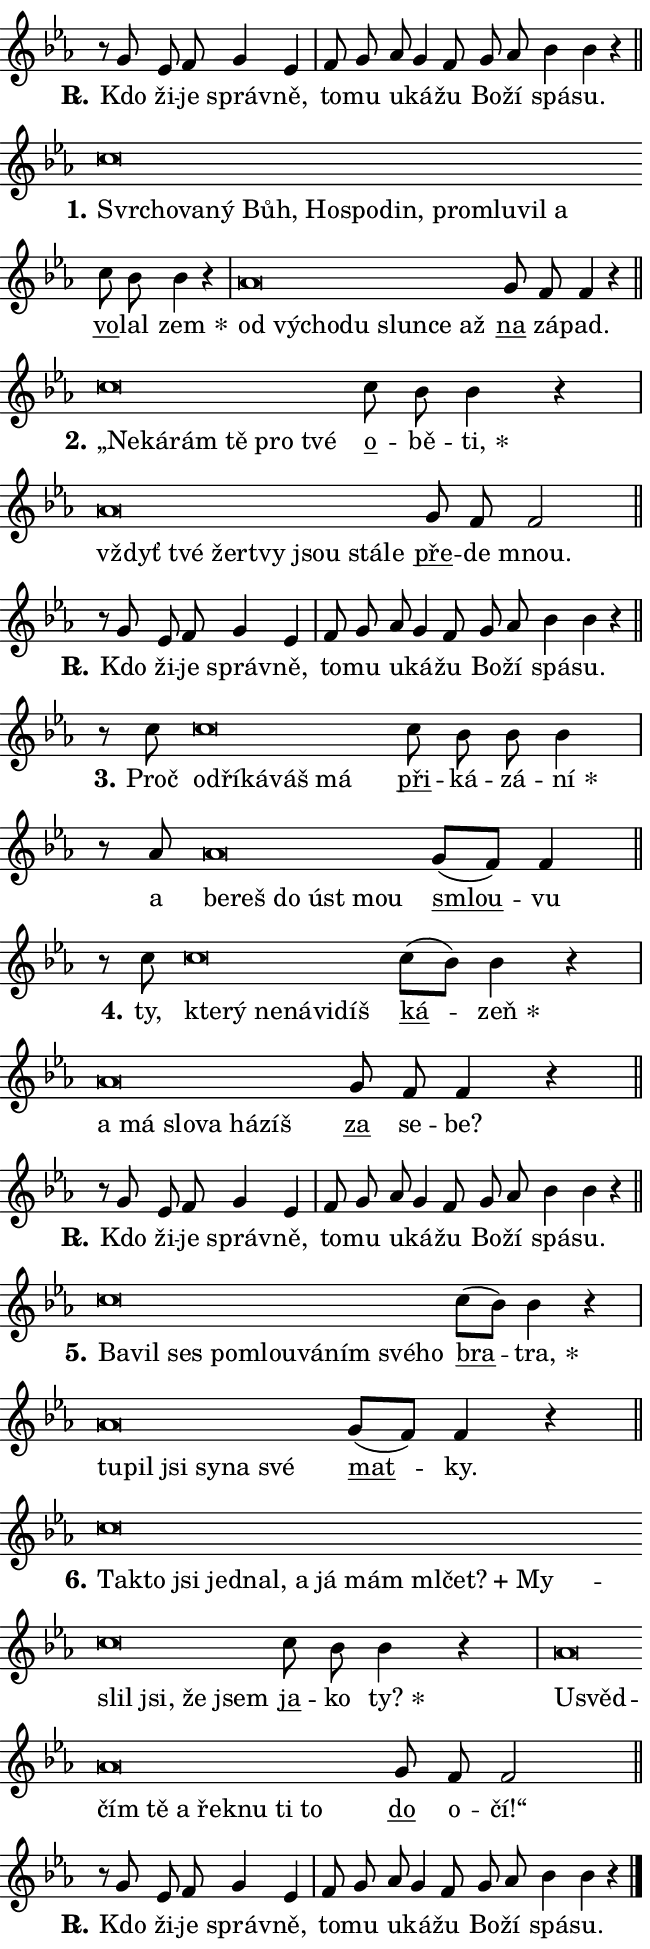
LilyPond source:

\version "2.24.0"
\header { tagline = "" }
\paper {
  indent = 0\cm
  top-margin = 0\cm
  right-margin = 0.13\cm % to fit lyric hyphens
  bottom-margin = 0\cm
  left-margin = 0\cm
  paper-width = 11\cm
  page-breaking = #ly:one-page-breaking
  system-system-spacing.basic-distance = #11
  score-system-spacing.basic-distance = #11
  ragged-last = ##f
}


%% Author: Thomas Morley
%% https://lists.gnu.org/archive/html/lilypond-user/2020-05/msg00002.html
#(define (line-position grob)
"Returns position of @var[grob} in current system:
   @code{'start}, if at first time-step
   @code{'end}, if at last time-step
   @code{'middle} otherwise
"
  (let* ((col (ly:item-get-column grob))
         (ln (ly:grob-object col 'left-neighbor))
         (rn (ly:grob-object col 'right-neighbor))
         (col-to-check-left (if (ly:grob? ln) ln col))
         (col-to-check-right (if (ly:grob? rn) rn col))
         (break-dir-left
           (and
             (ly:grob-property col-to-check-left 'non-musical #f)
             (ly:item-break-dir col-to-check-left)))
         (break-dir-right
           (and
             (ly:grob-property col-to-check-right 'non-musical #f)
             (ly:item-break-dir col-to-check-right))))
        (cond ((eqv? 1 break-dir-left) 'start)
              ((eqv? -1 break-dir-right) 'end)
              (else 'middle))))

#(define (tranparent-at-line-position vctor)
  (lambda (grob)
  "Relying on @code{line-position} select the relevant enry from @var{vctor}.
Used to determine transparency,"
    (case (line-position grob)
      ((end) (not (vector-ref vctor 0)))
      ((middle) (not (vector-ref vctor 1)))
      ((start) (not (vector-ref vctor 2))))))

noteHeadBreakVisibility =
#(define-music-function (break-visibility)(vector?)
"Makes @code{NoteHead}s transparent relying on @var{break-visibility}"
#{
  \override NoteHead.transparent =
    #(tranparent-at-line-position break-visibility)
#})

#(define delete-ledgers-for-transparent-note-heads
  (lambda (grob)
    "Reads whether a @code{NoteHead} is transparent.
If so this @code{NoteHead} is removed from @code{'note-heads} from
@var{grob}, which is supposed to be @code{LedgerLineSpanner}.
As a result ledgers are not printed for this @code{NoteHead}"
    (let* ((nhds-array (ly:grob-object grob 'note-heads))
           (nhds-list
             (if (ly:grob-array? nhds-array)
                 (ly:grob-array->list nhds-array)
                 '()))
           ;; Relies on the transparent-property being done before
           ;; Staff.LedgerLineSpanner.after-line-breaking is executed.
           ;; This is fragile ...
           (to-keep
             (remove
               (lambda (nhd)
                 (ly:grob-property nhd 'transparent #f))
               nhds-list)))
      ;; TODO find a better method to iterate over grob-arrays, similiar
      ;; to filter/remove etc for lists
      ;; For now rebuilt from scratch
      (set! (ly:grob-object grob 'note-heads)  '())
      (for-each
        (lambda (nhd)
          (ly:pointer-group-interface::add-grob grob 'note-heads nhd))
        to-keep))))

squashNotes = {
  \override NoteHead.X-extent = #'(-0.2 . 0.2)
  \override NoteHead.Y-extent = #'(-0.75 . 0)
  \override NoteHead.stencil =
    #(lambda (grob)
       (let ((pos (ly:grob-property grob 'staff-position)))
         (begin
           (if (< pos -7) (display "ERROR: Lower brevis then expected\n") (display ""))
           (if (<= pos -6) ly:text-interface::print ly:note-head::print))))
}
unSquashNotes = {
  \revert NoteHead.X-extent
  \revert NoteHead.Y-extent
  \revert NoteHead.stencil
}

hideNotes = \noteHeadBreakVisibility #begin-of-line-visible
unHideNotes = \noteHeadBreakVisibility #all-visible

% work-around for resetting accidentals
% https://lilypond.org/doc/v2.23/Documentation/notation/displaying-rhythms#unmetered-music
cadenzaMeasure = {
  \cadenzaOff
  \partial 1024 s1024
  \cadenzaOn
}

#(define-markup-command (accent layout props text) (markup?)
  "Underline accented syllable"
  (interpret-markup layout props
    #{\markup \override #'(offset . 4.3) \underline { #text }#}))

responsum = \markup \concat {
  "R" \hspace #-1.05 \path #0.1 #'((moveto 0 0.07) (lineto 0.9 0.8)) \hspace #0.05 "."
}

spaceSize = #0.6828661417322834 % exact space size for TeX Gyre Schola

\layout {
  \context {
    \Staff
    \remove "Time_signature_engraver"
    \override LedgerLineSpanner.after-line-breaking = #delete-ledgers-for-transparent-note-heads
  }
  \context {
    \Lyrics {
      \override LyricSpace.minimum-distance = \spaceSize
      \override LyricText.font-name = #"TeX Gyre Schola"
      \override LyricText.font-size = 1
      \override StanzaNumber.font-name = #"TeX Gyre Schola Bold"
      \override StanzaNumber.font-size = 1
    }
  }
  \context {
    \Score 
    \override NoteHead.text =
      #(lambda (grob) 
        (let ((pos (ly:grob-property grob 'staff-position)))
          #{\markup {
            \combine
              \halign #-0.55 \raise #(if (= pos -6) 0 0.5) \override #'(thickness . 2) \draw-line #'(3.2 . 0)
              \musicglyph "noteheads.sM1"
          }#}))
  }
}

% magnetic-lyrics.ily
%
%   written by
%     Jean Abou Samra <jean@abou-samra.fr>
%     Werner Lemberg <wl@gnu.org>
%
%   adapted by
%     Jiri Hon <jiri.hon@gmail.com>
%
% Version 2022-Apr-15

% https://www.mail-archive.com/lilypond-user@gnu.org/msg149350.html

#(define (Left_hyphen_pointer_engraver context)
   "Collect syllable-hyphen-syllable occurrences in lyrics and store
them in properties.  This engraver only looks to the left.  For
example, if the lyrics input is @code{foo -- bar}, it does the
following.

@itemize @bullet
@item
Set the @code{text} property of the @code{LyricHyphen} grob between
@q{foo} and @q{bar} to @code{foo}.

@item
Set the @code{left-hyphen} property of the @code{LyricText} grob with
text @q{foo} to the @code{LyricHyphen} grob between @q{foo} and
@q{bar}.
@end itemize

Use this auxiliary engraver in combination with the
@code{lyric-@/text::@/apply-@/magnetic-@/offset!} hook."
   (let ((hyphen #f)
         (text #f))
     (make-engraver
      (acknowledgers
       ((lyric-syllable-interface engraver grob source-engraver)
        (set! text grob)))
      (end-acknowledgers
       ((lyric-hyphen-interface engraver grob source-engraver)
        ;(when (not (grob::has-interface grob 'lyric-space-interface))
          (set! hyphen grob)));)
      ((stop-translation-timestep engraver)
       (when (and text hyphen)
         (ly:grob-set-object! text 'left-hyphen hyphen))
       (set! text #f)
       (set! hyphen #f)))))

#(define (lyric-text::apply-magnetic-offset! grob)
   "If the space between two syllables is less than the value in
property @code{LyricText@/.details@/.squash-threshold}, move the right
syllable to the left so that it gets concatenated with the left
syllable.

Use this function as a hook for
@code{LyricText@/.after-@/line-@/breaking} if the
@code{Left_@/hyphen_@/pointer_@/engraver} is active."
   (let ((hyphen (ly:grob-object grob 'left-hyphen #f)))
     (when hyphen
       (let ((left-text (ly:spanner-bound hyphen LEFT)))
         (when (grob::has-interface left-text 'lyric-syllable-interface)
           (let* ((common (ly:grob-common-refpoint grob left-text X))
                  (this-x-ext (ly:grob-extent grob common X))
                  (left-x-ext
                   (begin
                     ;; Trigger magnetism for left-text.
                     (ly:grob-property left-text 'after-line-breaking)
                     (ly:grob-extent left-text common X)))
                  ;; `delta` is the gap width between two syllables.
                  (delta (- (interval-start this-x-ext)
                            (interval-end left-x-ext)))
                  (details (ly:grob-property grob 'details))
                  (threshold (assoc-get 'squash-threshold details 0.2)))
             (when (< delta threshold)
               (let* (;; We have to manipulate the input text so that
                      ;; ligatures crossing syllable boundaries are not
                      ;; disabled.  For languages based on the Latin
                      ;; script this is essentially a beautification.
                      ;; However, for non-Western scripts it can be a
                      ;; necessity.
                      (lt (ly:grob-property left-text 'text))
                      (rt (ly:grob-property grob 'text))
                      (is-space (grob::has-interface hyphen 'lyric-space-interface))
                      (space (if is-space " " ""))
                      (extra-delta (if is-space spaceSize 0))
                      ;; Append new syllable.
                      (ltrt-space (if (and (string? lt) (string? rt))
                                (string-append lt space rt)
                                (make-concat-markup (list lt space rt))))
                      ;; Right-align `ltrt` to the right side.
                      (ltrt-space-markup (grob-interpret-markup
                               grob
                               (make-translate-markup
                                (cons (interval-length this-x-ext) 0)
                                (make-right-align-markup ltrt-space)))))
                 (begin
                   ;; Don't print `left-text`.
                   (ly:grob-set-property! left-text 'stencil #f)
                   ;; Set text and stencil (which holds all collected
                   ;; syllables so far) and shift it to the left.
                   (ly:grob-set-property! grob 'text ltrt-space)
                   (ly:grob-set-property! grob 'stencil ltrt-space-markup)
                   (ly:grob-translate-axis! grob (- (- delta extra-delta)) X))))))))))


#(define (lyric-hyphen::displace-bounds-first grob)
   ;; Make very sure this callback isn't triggered too early.
   (let ((left (ly:spanner-bound grob LEFT))
         (right (ly:spanner-bound grob RIGHT)))
     (ly:grob-property left 'after-line-breaking)
     (ly:grob-property right 'after-line-breaking)
     (ly:lyric-hyphen::print grob)))

squashThreshold = #0.4

\layout {
  \context {
    \Lyrics
    \consists #Left_hyphen_pointer_engraver
    \override LyricText.after-line-breaking =
      #lyric-text::apply-magnetic-offset!
    \override LyricHyphen.stencil = #lyric-hyphen::displace-bounds-first
    \override LyricText.details.squash-threshold = \squashThreshold
    \override LyricHyphen.minimum-distance = 0
    \override LyricHyphen.minimum-length = \squashThreshold
  }
}

squashText = \override LyricText.details.squash-threshold = 9999
unSquashText = \override LyricText.details.squash-threshold = \squashThreshold

leftText = \override LyricText.self-alignment-X = #LEFT
unLeftText = \revert LyricText.self-alignment-X

starOffset = #(lambda (grob) 
                (let ((x_offset (ly:self-alignment-interface::aligned-on-x-parent grob)))
                  (if (= x_offset 0) 0 (+ x_offset 1.2))))

star = #(define-music-function (syllable)(string?)
"Append star separator at the end of a syllable"
#{
  \once \override LyricText.X-offset = #starOffset
  \lyricmode { \markup {
    #syllable
    \override #'((font-name . "TeX Gyre Schola Bold")) \hspace #0.2 \lower #0.65 \larger "*"
  } }
#})

starAccent = #(define-music-function (syllable)(string?)
"Append star separator at the end of a syllable and make accent"
#{
  \once \override LyricText.X-offset = #starOffset
  \lyricmode { \markup {
    \accent #syllable
    \override #'((font-name . "TeX Gyre Schola Bold")) \hspace #0.2 \lower #0.65 \larger "*"
  } }
#})

breath = #(define-music-function (syllable)(string?)
"Append breathing indicator at the end of a syllable"
#{
  \lyricmode { \markup { #syllable "+" } }
#})

optionalBreath = #(define-music-function (syllable)(string?)
"Append optional breathing indicator at the end of a syllable"
#{
  \lyricmode { \markup { #syllable "(+)" } }
#})


\score {
    <<
        \new Voice = "melody" { \cadenzaOn \key es \major \relative { r8 g' es f g4 es \cadenzaMeasure \bar "|" f8 g \bar "" as g4 f8 \bar "" g as \bar "" bes4 bes r \cadenzaMeasure \bar "||" \break } }
        \new Lyrics \lyricsto "melody" { \lyricmode { \set stanza = \responsum
Kdo ži -- je správ -- ně, to -- mu u -- ká -- žu Bo -- ží spá -- su. } }
    >>
    \layout {}
}

\score {
    <<
        \new Voice = "melody" { \cadenzaOn \key es \major \relative { \squashNotes c''\breve*1/16 \hideNotes \breve*1/16 \bar "" \breve*1/16 \bar "" \breve*1/16 \bar "" \breve*1/16 \bar "" \breve*1/16 \bar "" \breve*1/16 \bar "" \breve*1/16 \bar "" \breve*1/16 \bar "" \breve*1/16 \bar "" \breve*1/16 \breve*1/16 \bar "" \unHideNotes \unSquashNotes \bar "" c8 bes bes4 r \cadenzaMeasure \bar "|" \squashNotes as\breve*1/16 \hideNotes \breve*1/16 \bar "" \breve*1/16 \bar "" \breve*1/16 \bar "" \breve*1/16 \bar "" \breve*1/16 \breve*1/16 \bar "" \unHideNotes \unSquashNotes \bar "" g8 f f4 r \cadenzaMeasure \bar "||" \break } }
        \new Lyrics \lyricsto "melody" { \lyricmode { \set stanza = "1."
\leftText Svr -- \squashText cho -- va -- ný Bůh, Ho -- spo -- din, pro -- mlu -- vil a \unLeftText \unSquashText \markup \accent vo -- lal \star zem \leftText od \squashText vý -- cho -- du slun -- ce až \unLeftText \unSquashText \markup \accent na zá -- pad. } }
    >>
    \layout {}
}

\score {
    <<
        \new Voice = "melody" { \cadenzaOn \key es \major \relative { \squashNotes c''\breve*1/16 \hideNotes \breve*1/16 \bar "" \breve*1/16 \bar "" \breve*1/16 \bar "" \breve*1/16 \breve*1/16 \bar "" \unHideNotes \unSquashNotes \bar "" c8 bes bes4 r \cadenzaMeasure \bar "|" \squashNotes as\breve*1/16 \hideNotes \breve*1/16 \bar "" \breve*1/16 \bar "" \breve*1/16 \bar "" \breve*1/16 \bar "" \breve*1/16 \breve*1/16 \bar "" \unHideNotes \unSquashNotes \bar "" g8 f f2 \cadenzaMeasure \bar "||" \break } }
        \new Lyrics \lyricsto "melody" { \lyricmode { \set stanza = "2."
\leftText „Ne -- \squashText ká -- rám tě pro tvé \unLeftText \unSquashText \markup \accent o -- bě -- \star ti, \leftText vždyť \squashText tvé žer -- tvy jsou stá -- le \unLeftText \unSquashText \markup \accent pře -- de mnou. } }
    >>
    \layout {}
}

\score {
    <<
        \new Voice = "melody" { \cadenzaOn \key es \major \relative { r8 g' es f g4 es \cadenzaMeasure \bar "|" f8 g \bar "" as g4 f8 \bar "" g as \bar "" bes4 bes r \cadenzaMeasure \bar "||" \break } }
        \new Lyrics \lyricsto "melody" { \lyricmode { \set stanza = \responsum
Kdo ži -- je správ -- ně, to -- mu u -- ká -- žu Bo -- ží spá -- su. } }
    >>
    \layout {}
}

\score {
    <<
        \new Voice = "melody" { \cadenzaOn \key es \major \relative { r8 c''8 \squashNotes c\breve*1/16 \hideNotes \breve*1/16 \bar "" \breve*1/16 \bar "" \breve*1/16 \breve*1/16 \bar "" \unHideNotes \unSquashNotes \bar "" c8 bes bes bes4 \cadenzaMeasure \bar "|" r8 as8 \squashNotes as\breve*1/16 \hideNotes \breve*1/16 \bar "" \breve*1/16 \bar "" \breve*1/16 \breve*1/16 \bar "" \unHideNotes \unSquashNotes \bar "" g8[( f)] f4 \cadenzaMeasure \bar "||" \break } }
        \new Lyrics \lyricsto "melody" { \lyricmode { \set stanza = "3."
Proč \leftText od -- \squashText ří -- ká -- váš má \unLeftText \unSquashText \markup \accent při -- ká -- zá -- \star ní a \leftText be -- \squashText reš do úst mou \unLeftText \unSquashText \markup \accent smlou -- vu } }
    >>
    \layout {}
}

\score {
    <<
        \new Voice = "melody" { \cadenzaOn \key es \major \relative { r8 c''8 \squashNotes c\breve*1/16 \hideNotes \breve*1/16 \bar "" \breve*1/16 \bar "" \breve*1/16 \bar "" \breve*1/16 \breve*1/16 \bar "" \unHideNotes \unSquashNotes \bar "" c8[( bes)] bes4 r \cadenzaMeasure \bar "|" \squashNotes as\breve*1/16 \hideNotes \breve*1/16 \bar "" \breve*1/16 \bar "" \breve*1/16 \bar "" \breve*1/16 \breve*1/16 \bar "" \unHideNotes \unSquashNotes \bar "" g8 f f4 r \cadenzaMeasure \bar "||" \break } }
        \new Lyrics \lyricsto "melody" { \lyricmode { \set stanza = "4."
ty, \leftText kte -- \squashText rý ne -- ná -- vi -- díš \unLeftText \unSquashText \markup \accent ká -- \star zeň \leftText a \squashText má slo -- va há -- zíš \unLeftText \unSquashText \markup \accent za se -- be? } }
    >>
    \layout {}
}

\score {
    <<
        \new Voice = "melody" { \cadenzaOn \key es \major \relative { r8 g' es f g4 es \cadenzaMeasure \bar "|" f8 g \bar "" as g4 f8 \bar "" g as \bar "" bes4 bes r \cadenzaMeasure \bar "||" \break } }
        \new Lyrics \lyricsto "melody" { \lyricmode { \set stanza = \responsum
Kdo ži -- je správ -- ně, to -- mu u -- ká -- žu Bo -- ží spá -- su. } }
    >>
    \layout {}
}

\score {
    <<
        \new Voice = "melody" { \cadenzaOn \key es \major \relative { \squashNotes c''\breve*1/16 \hideNotes \breve*1/16 \bar "" \breve*1/16 \bar "" \breve*1/16 \bar "" \breve*1/16 \bar "" \breve*1/16 \bar "" \breve*1/16 \bar "" \breve*1/16 \breve*1/16 \bar "" \unHideNotes \unSquashNotes \bar "" c8[( bes)] bes4 r \cadenzaMeasure \bar "|" \squashNotes as\breve*1/16 \hideNotes \breve*1/16 \bar "" \breve*1/16 \bar "" \breve*1/16 \bar "" \breve*1/16 \breve*1/16 \bar "" \unHideNotes \unSquashNotes \bar "" g8[( f)] f4 r \cadenzaMeasure \bar "||" \break } }
        \new Lyrics \lyricsto "melody" { \lyricmode { \set stanza = "5."
\leftText Ba -- \squashText vil ses po -- mlou -- vá -- ním své -- ho \unLeftText \unSquashText \markup \accent bra -- \star tra, \leftText tu -- \squashText pil jsi sy -- na své \unLeftText \unSquashText \markup \accent mat -- ky. } }
    >>
    \layout {}
}

\score {
    <<
        \new Voice = "melody" { \cadenzaOn \key es \major \relative { \squashNotes c''\breve*1/16 \hideNotes \breve*1/16 \bar "" \breve*1/16 \bar "" \breve*1/16 \bar "" \breve*1/16 \bar "" \breve*1/16 \bar "" \breve*1/16 \bar "" \breve*1/16 \bar "" \breve*1/16 \bar "" \breve*1/16 \bar "" \breve*1/16 \bar "" \breve*1/16 \bar "" \breve*1/16 \bar "" \breve*1/16 \breve*1/16 \bar "" \unHideNotes \unSquashNotes \bar "" c8 bes bes4 r \cadenzaMeasure \bar "|" \squashNotes as\breve*1/16 \hideNotes \breve*1/16 \bar "" \breve*1/16 \bar "" \breve*1/16 \bar "" \breve*1/16 \bar "" \breve*1/16 \bar "" \breve*1/16 \bar "" \breve*1/16 \breve*1/16 \bar "" \unHideNotes \unSquashNotes \bar "" g8 f f2 \cadenzaMeasure \bar "||" \break } }
        \new Lyrics \lyricsto "melody" { \lyricmode { \set stanza = "6."
\leftText Tak -- \squashText to jsi jed -- nal, a já mám ml -- \breath "čet?" My -- slil jsi, že jsem \unLeftText \unSquashText \markup \accent ja -- ko \star ty? \leftText U -- \squashText svěd -- čím tě a řek -- nu ti to \unLeftText \unSquashText \markup \accent do o -- čí!“ } }
    >>
    \layout {}
}

\score {
    <<
        \new Voice = "melody" { \cadenzaOn \key es \major \relative { r8 g' es f g4 es \cadenzaMeasure \bar "|" f8 g \bar "" as g4 f8 \bar "" g as \bar "" bes4 bes r \cadenzaMeasure \bar "||" \break } \bar "|." }
        \new Lyrics \lyricsto "melody" { \lyricmode { \set stanza = \responsum
Kdo ži -- je správ -- ně, to -- mu u -- ká -- žu Bo -- ží spá -- su. } }
    >>
    \layout {}
}
